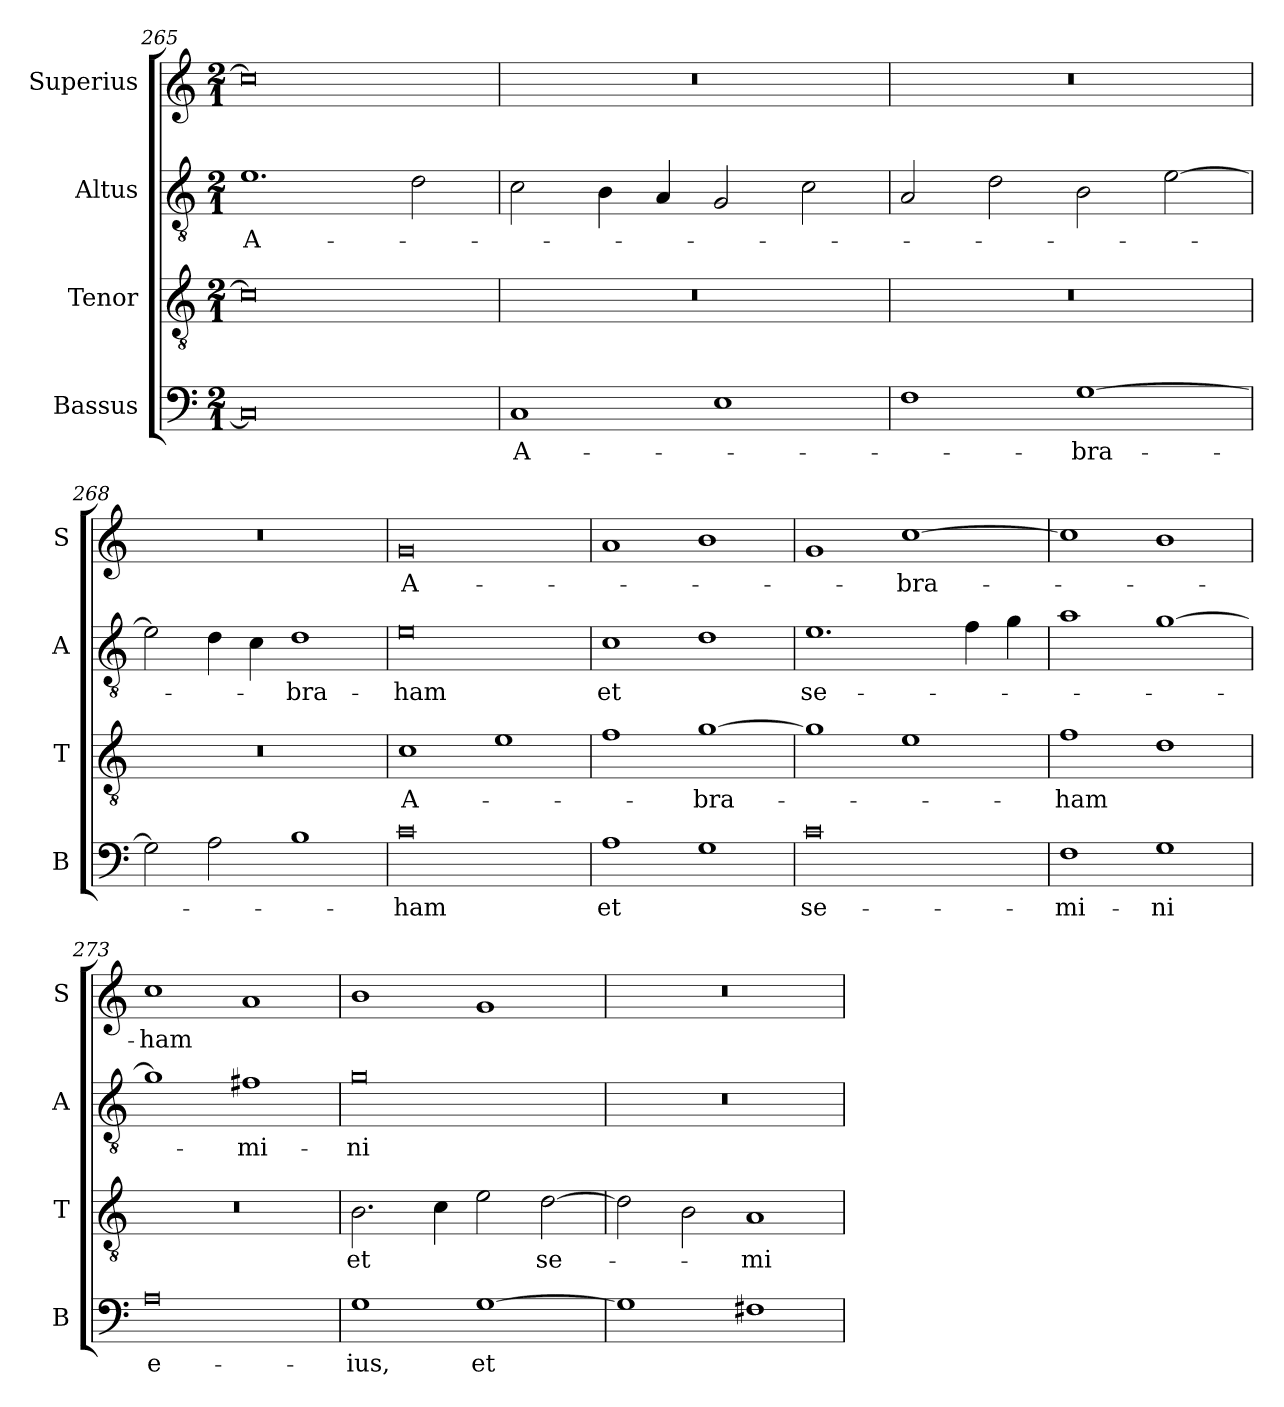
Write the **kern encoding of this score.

**kern	**text	**kern	**text	**kern	**text	**kern	**text
*part4	*part4	*part3	*part3	*part2	*part2	*part1	*part1
*staff4	*staff4	*staff3	*staff3	*staff2	*staff2	*staff1	*staff1
*I"Bassus	*	*I"Tenor	*	*I"Altus	*	*I"Superius	*
*I'B	*	*I'T	*	*I'A	*	*I'S	*
*clefF4	*	*clefGv2	*	*clefGv2	*	*clefG2	*
*k[]	*	*k[]	*	*k[]	*	*k[]	*
*M2/1	*	*M2/1	*	*M2/1	*	*M2/1	*
=265	=265	=265	=265	=265	=265	=265	=265
!	!	!	!	!	!LO:LY:i	!	!
0C]	.	0c]	.	1.e	A-	0cc]	.
.	.	.	.	2d	.	.	.
=266	=266	=266	=266	=266	=266	=266	=266
1C	A-	0r	.	2c	.	0r	.
.	.	.	.	4B	.	.	.
.	.	.	.	4A	.	.	.
1E	.	.	.	2G	.	.	.
.	.	.	.	2c	.	.	.
=267	=267	=267	=267	=267	=267	=267	=267
1F	.	0r	.	2A	.	0r	.
.	.	.	.	2d	.	.	.
[1G	-bra-	.	.	2B	.	.	.
.	.	.	.	[2e	.	.	.
=268	=268	=268	=268	=268	=268	=268	=268
2G]	.	0r	.	2e]	.	0r	.
2A	.	.	.	4d	.	.	.
.	.	.	.	4c	.	.	.
!	!	!	!	!	!LO:LY:i	!	!
1B	.	.	.	1d	-bra-	.	.
=269	=269	=269	=269	=269	=269	=269	=269
0c	-ham	1c	A-	0e	-ham	0g	A-
.	.	1e	.	.	.	.	.
=270	=270	=270	=270	=270	=270	=270	=270
1A	et	1f	.	1c	et	1a	.
1G	.	[1g	-bra-	1d	.	1b	.
=271	=271	=271	=271	=271	=271	=271	=271
0c	se-	1g]	.	1.e	se-	1g	.
.	.	1e	.	.	.	[1cc	-bra-
.	.	.	.	4f	.	.	.
.	.	.	.	4g	.	.	.
=272	=272	=272	=272	=272	=272	=272	=272
1F	-mi-	1f	-ham	1a	.	1cc]	.
1G	-ni	1d	.	[1g	.	1b	.
=273	=273	=273	=273	=273	=273	=273	=273
0A	e-	0r	.	1g]	.	1cc	-ham
.	.	.	.	1f#X	-mi-	1a	.
=274	=274	=274	=274	=274	=274	=274	=274
1G	-ius,	2.B	et	0g	-ni	1b	.
.	.	4c	.	.	.	.	.
!	!LO:LY:i	!	!	!	!	!	!
[1G	et	2e	.	.	.	1g	.
.	.	[2d	se-	.	.	.	.
=275	=275	=275	=275	=275	=275	=275	=275
1G]	.	2d]	.	0r	.	0r	.
.	.	2B	.	.	.	.	.
1F#X	.	1A	-mi-	.	.	.	.
=	=	=	=	=	=	=	=
*-	*-	*-	*-	*-	*-	*-	*-
